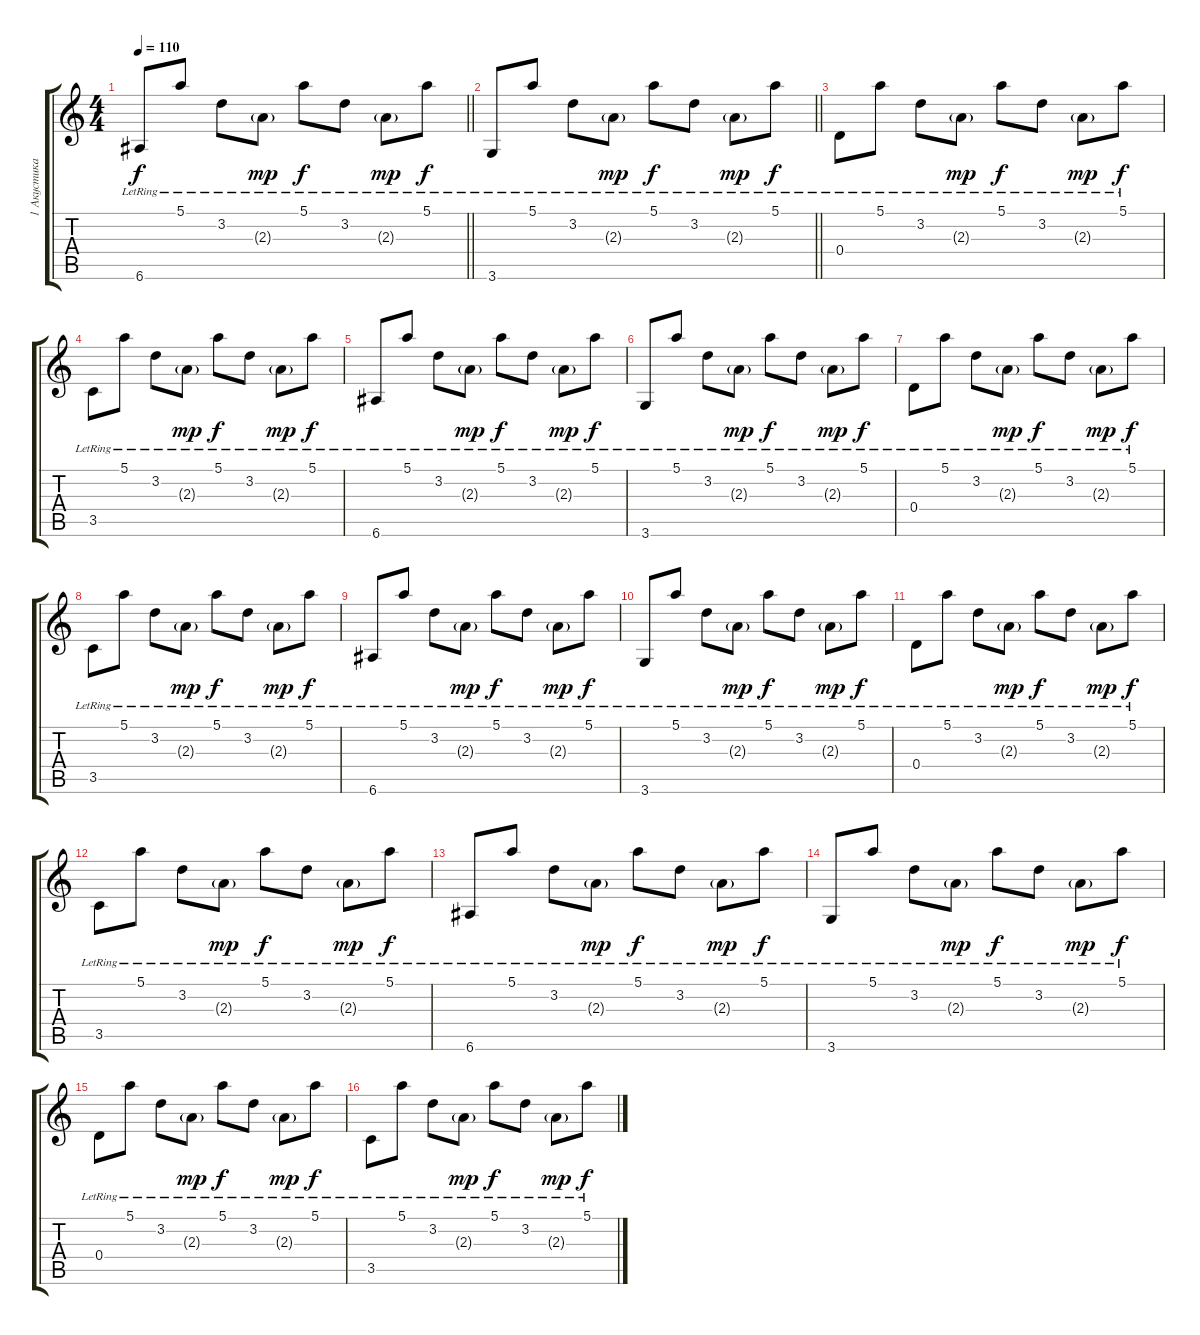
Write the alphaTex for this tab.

\track ("1 Акустика" "1 Акустика") {instrument acousticguitarsteel}
\staff {score tabs}
\tuning (E4 B3 G3 D3 A2 E2) {hide}
\ts (4 4)
\tempo 110
\clef g2
\barLineRight lightlight
\ks c
6.6{lr}.8{dy f} 5.1{lr}.8 3.2{lr}.8 2.3{g lr}.8{dy mp} 5.1{lr}.8{dy f} 3.2{lr}.8 2.3{g lr}.8{dy mp} 5.1{lr}.8{dy f} |
\barLineRight lightlight
3.6{lr}.8 5.1{lr}.8 3.2{lr}.8 2.3{g lr}.8{dy mp} 5.1{lr}.8{dy f} 3.2{lr}.8 2.3{g lr}.8{dy mp} 5.1{lr}.8{dy f} |
0.4{lr}.8 5.1{lr}.8 3.2{lr}.8 2.3{g lr}.8{dy mp} 5.1{lr}.8{dy f} 3.2{lr}.8 2.3{g lr}.8{dy mp} 5.1{lr}.8{dy f} |
3.5{lr}.8 5.1{lr}.8 3.2{lr}.8 2.3{g lr}.8{dy mp} 5.1{lr}.8{dy f} 3.2{lr}.8 2.3{g lr}.8{dy mp} 5.1{lr}.8{dy f} |
6.6{lr}.8 5.1{lr}.8 3.2{lr}.8 2.3{g lr}.8{dy mp} 5.1{lr}.8{dy f} 3.2{lr}.8 2.3{g lr}.8{dy mp} 5.1{lr}.8{dy f} |
3.6{lr}.8 5.1{lr}.8 3.2{lr}.8 2.3{g lr}.8{dy mp} 5.1{lr}.8{dy f} 3.2{lr}.8 2.3{g lr}.8{dy mp} 5.1{lr}.8{dy f} |
0.4{lr}.8 5.1{lr}.8 3.2{lr}.8 2.3{g lr}.8{dy mp} 5.1{lr}.8{dy f} 3.2{lr}.8 2.3{g lr}.8{dy mp} 5.1{lr}.8{dy f} |
3.5{lr}.8 5.1{lr}.8 3.2{lr}.8 2.3{g lr}.8{dy mp} 5.1{lr}.8{dy f} 3.2{lr}.8 2.3{g lr}.8{dy mp} 5.1{lr}.8{dy f} |
6.6{lr}.8 5.1{lr}.8 3.2{lr}.8 2.3{g lr}.8{dy mp} 5.1{lr}.8{dy f} 3.2{lr}.8 2.3{g lr}.8{dy mp} 5.1{lr}.8{dy f} |
3.6{lr}.8 5.1{lr}.8 3.2{lr}.8 2.3{g lr}.8{dy mp} 5.1{lr}.8{dy f} 3.2{lr}.8 2.3{g lr}.8{dy mp} 5.1{lr}.8{dy f} |
0.4{lr}.8 5.1{lr}.8 3.2{lr}.8 2.3{g lr}.8{dy mp} 5.1{lr}.8{dy f} 3.2{lr}.8 2.3{g lr}.8{dy mp} 5.1{lr}.8{dy f} |
3.5{lr}.8 5.1{lr}.8 3.2{lr}.8 2.3{g lr}.8{dy mp} 5.1{lr}.8{dy f} 3.2{lr}.8 2.3{g lr}.8{dy mp} 5.1{lr}.8{dy f} |
6.6{lr}.8 5.1{lr}.8 3.2{lr}.8 2.3{g lr}.8{dy mp} 5.1{lr}.8{dy f} 3.2{lr}.8 2.3{g lr}.8{dy mp} 5.1{lr}.8{dy f} |
3.6{lr}.8 5.1{lr}.8 3.2{lr}.8 2.3{g lr}.8{dy mp} 5.1{lr}.8{dy f} 3.2{lr}.8 2.3{g lr}.8{dy mp} 5.1{lr}.8{dy f} |
0.4{lr}.8 5.1{lr}.8 3.2{lr}.8 2.3{g lr}.8{dy mp} 5.1{lr}.8{dy f} 3.2{lr}.8 2.3{g lr}.8{dy mp} 5.1{lr}.8{dy f} |
3.5{lr}.8 5.1{lr}.8 3.2{lr}.8 2.3{g lr}.8{dy mp} 5.1{lr}.8{dy f} 3.2{lr}.8 2.3{g lr}.8{dy mp} 5.1{lr}.8{dy f}
